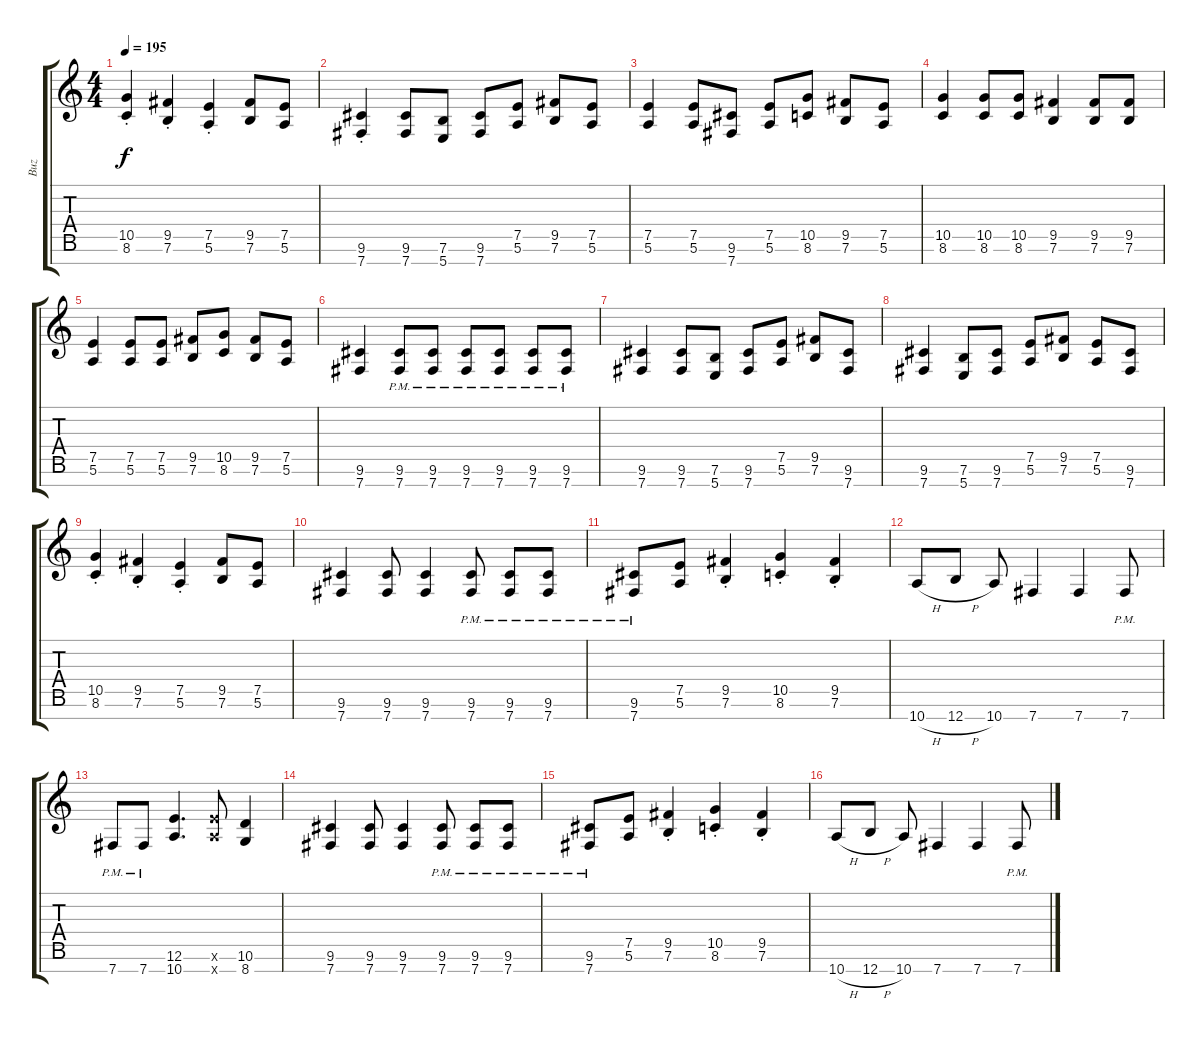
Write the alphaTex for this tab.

\track ("Buz" "Buz") {instrument distortionguitar}
\staff {score tabs}
\tuning (E4 B3 G3 D3 A2 E2 B1) {hide}
\ts (4 4)
\tempo 195
\clef g2
\ks c
(10.5{st} 8.6{st}).4{dy f} (9.5{st} 7.6{st}).4 (7.5{st} 5.6{st}).4 (9.5 7.6).8 (7.5 5.6).8 |
(9.6 7.7{st}).4 (9.6 7.7).8 (7.6 5.7).8 (9.6 7.7).8 (7.5 5.6).8 (9.5 7.6).8 (7.5 5.6).8 |
(7.5 5.6).4 (7.5 5.6).8 (9.6 7.7).8 (7.5 5.6).8 (10.5 8.6).8 (9.5 7.6).8 (7.5 5.6).8 |
(10.5 8.6).4 (10.5 8.6).8 (10.5 8.6).8 (9.5 7.6).4 (9.5 7.6).8 (9.5 7.6).8 |
(7.5 5.6).4 (7.5 5.6).8 (7.5 5.6).8 (9.5 7.6).8 (10.5 8.6).8 (9.5 7.6).8 (7.5 5.6).8 |
(9.6 7.7).4 (9.6{pm} 7.7{pm}).8 (9.6{pm} 7.7{pm}).8 (9.6{pm} 7.7{pm}).8 (9.6{pm} 7.7{pm}).8 (9.6{pm} 7.7{pm}).8 (9.6{pm} 7.7{pm}).8 |
(9.6 7.7).4 (9.6 7.7).8 (7.6 5.7).8 (9.6 7.7).8 (7.5 5.6).8 (9.5 7.6).8 (9.6 7.7).8 |
(9.6 7.7).4 (7.6 5.7).8 (9.6 7.7).8 (7.5 5.6).8 (9.5 7.6).8 (7.5 5.6).8 (9.6 7.7).8 |
(10.5{st} 8.6{st}).4 (9.5{st} 7.6{st}).4 (7.5{st} 5.6{st}).4 (9.5 7.6).8 (7.5 5.6).8 |
(9.6 7.7).4 (9.6 7.7).8 (9.6 7.7).4 (9.6{pm} 7.7{pm}).8 (9.6{pm} 7.7{pm}).8 (9.6{pm} 7.7{pm}).8 |
(9.6{pm} 7.7{pm}).8 (7.5 5.6).8 (9.5{st} 7.6{st}).4 (10.5{st} 8.6{st}).4 (9.5{st} 7.6{st}).4 |
10.7{h}.8 12.7{h}.8 10.7.8 7.7.4 7.7.4 7.7{pm}.8 |
7.7{pm}.8 7.7{pm}.8 (12.6 10.7).4{d} (12.6{x} 10.7{x}).8 (10.6 8.7).4 |
(9.6 7.7).4 (9.6 7.7).8 (9.6 7.7).4 (9.6{pm} 7.7{pm}).8 (9.6{pm} 7.7{pm}).8 (9.6{pm} 7.7{pm}).8 |
(9.6{pm} 7.7{pm}).8 (7.5 5.6).8 (9.5{st} 7.6{st}).4 (10.5{st} 8.6{st}).4 (9.5{st} 7.6{st}).4 |
10.7{h}.8 12.7{h}.8 10.7.8 7.7.4 7.7.4 7.7{pm}.8
